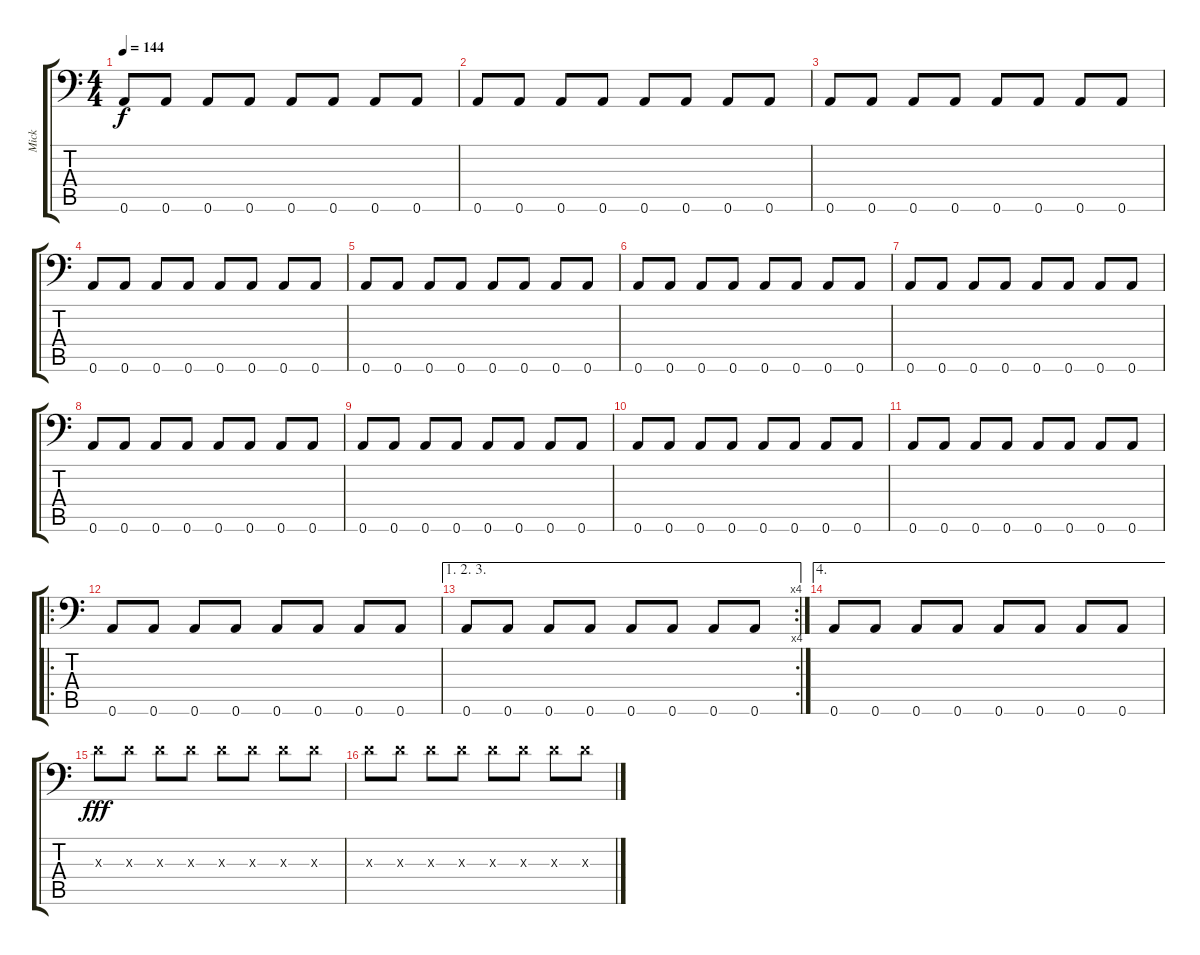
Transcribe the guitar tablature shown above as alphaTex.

\track ("Mick" "Mick") {instrument distortionguitar}
\staff {score tabs}
\tuning (B3 Gb3 D3 A2 E2 A1) {hide}
\ts (4 4)
\tempo 144
\clef f4
\ks c
0.6.8{dy f} 0.6.8 0.6.8 0.6.8 0.6.8 0.6.8 0.6.8 0.6.8 |
0.6.8 0.6.8 0.6.8 0.6.8 0.6.8 0.6.8 0.6.8 0.6.8 |
0.6.8 0.6.8 0.6.8 0.6.8 0.6.8 0.6.8 0.6.8 0.6.8 |
0.6.8 0.6.8 0.6.8 0.6.8 0.6.8 0.6.8 0.6.8 0.6.8 |
0.6.8 0.6.8 0.6.8 0.6.8 0.6.8 0.6.8 0.6.8 0.6.8 |
0.6.8 0.6.8 0.6.8 0.6.8 0.6.8 0.6.8 0.6.8 0.6.8 |
0.6.8 0.6.8 0.6.8 0.6.8 0.6.8 0.6.8 0.6.8 0.6.8 |
0.6.8 0.6.8 0.6.8 0.6.8 0.6.8 0.6.8 0.6.8 0.6.8 |
0.6.8 0.6.8 0.6.8 0.6.8 0.6.8 0.6.8 0.6.8 0.6.8 |
0.6.8 0.6.8 0.6.8 0.6.8 0.6.8 0.6.8 0.6.8 0.6.8 |
0.6.8 0.6.8 0.6.8 0.6.8 0.6.8 0.6.8 0.6.8 0.6.8 |
\ro
0.6.8 0.6.8 0.6.8 0.6.8 0.6.8 0.6.8 0.6.8 0.6.8 |
\ae (1 2 3)
\rc 4
0.6.8 0.6.8 0.6.8 0.6.8 0.6.8 0.6.8 0.6.8 0.6.8 |
\ae 4
0.6.8 0.6.8 0.6.8 0.6.8 0.6.8 0.6.8 0.6.8 0.6.8 |
0.3{x}.8{dy fff} 0.3{x}.8 0.3{x}.8 0.3{x}.8 0.3{x}.8 0.3{x}.8 0.3{x}.8 0.3{x}.8 |
0.3{x}.8 0.3{x}.8 0.3{x}.8 0.3{x}.8 0.3{x}.8 0.3{x}.8 0.3{x}.8 0.3{x}.8
